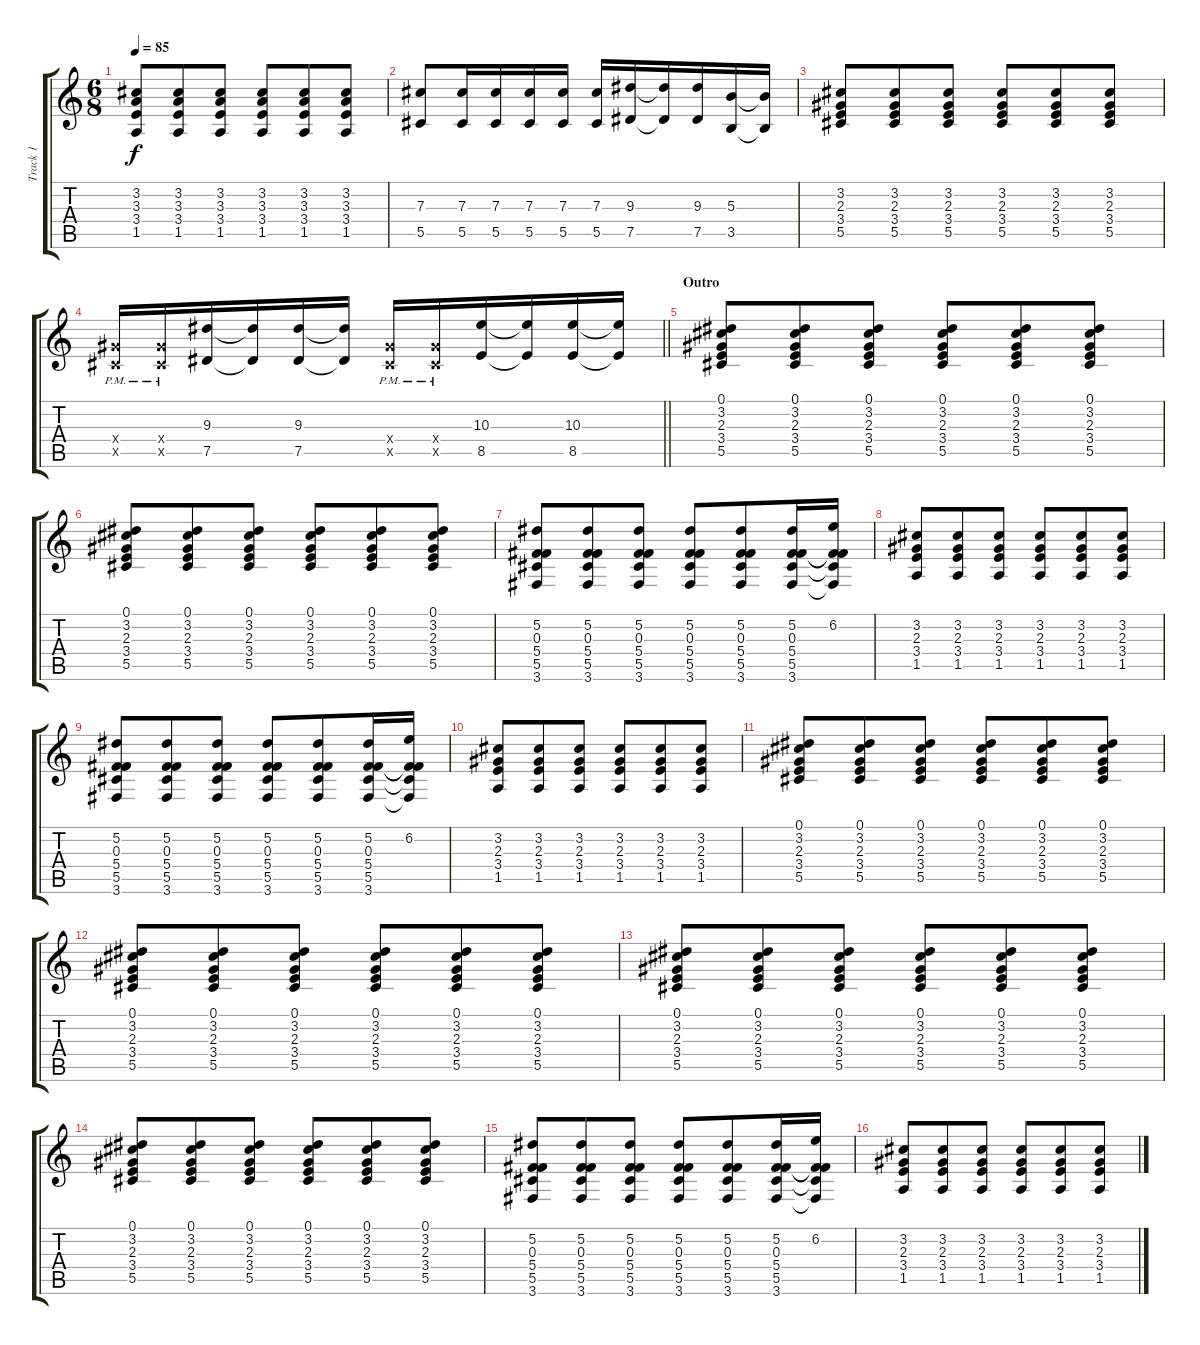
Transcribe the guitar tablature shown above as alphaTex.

\track ("Track 1" "Track 1") {instrument distortionguitar}
\staff {score tabs}
\tuning (Eb4 Bb3 Gb3 Db3 Ab2 Eb2) {hide}
\ts (6 8)
\tempo 85
\clef g2
\ks c
(3.2 3.3 3.4 1.5).8{dy f volume 13} (3.2 3.3 3.4 1.5).8 (3.2 3.3 3.4 1.5).8 (3.2 3.3 3.4 1.5).8 (3.2 3.3 3.4 1.5).8 (3.2 3.3 3.4 1.5).8 |
(7.3 5.5).8{volume 16} (7.3 5.5).16 (7.3 5.5).16 (7.3 5.5).16 (7.3 5.5).16 (7.3 5.5).16 (9.3 7.5).16 (9.3{t} 7.5{t}).16 (9.3 7.5).16 (5.3 3.5).16 (5.3{t} 3.5{t}).16 |
(3.2 2.3 3.4 5.5).8{volume 13} (3.2 2.3 3.4 5.5).8 (3.2 2.3 3.4 5.5).8 (3.2 2.3 3.4 5.5).8 (3.2 2.3 3.4 5.5).8 (3.2 2.3 3.4 5.5).8 |
\barLineRight lightlight
(7.4{pm x} 5.5{pm x}).16{volume 16} (7.4{pm x} 5.5{pm x}).16 (9.3 7.5).16 (9.3{t} 7.5{t}).16 (9.3 7.5).16 (9.3{t} 7.5{t}).16 (7.4{pm x} 5.5{pm x}).16 (7.4{pm x} 5.5{pm x}).16 (10.3 8.5).16 (10.3{t} 8.5{t}).16 (10.3 8.5).16 (10.3{t} 8.5{t}).16 |
\section ("" "Outro")
(0.1 3.2 2.3 3.4 5.5).8{volume 11} (0.1 3.2 2.3 3.4 5.5).8 (0.1 3.2 2.3 3.4 5.5).8 (0.1 3.2 2.3 3.4 5.5).8 (0.1 3.2 2.3 3.4 5.5).8 (0.1 3.2 2.3 3.4 5.5).8 |
(0.1 3.2 2.3 3.4 5.5).8 (0.1 3.2 2.3 3.4 5.5).8 (0.1 3.2 2.3 3.4 5.5).8 (0.1 3.2 2.3 3.4 5.5).8 (0.1 3.2 2.3 3.4 5.5).8 (0.1 3.2 2.3 3.4 5.5).8 |
(5.2 0.3 5.4 5.5 3.6).8 (5.2 0.3 5.4 5.5 3.6).8 (5.2 0.3 5.4 5.5 3.6).8 (5.2 0.3 5.4 5.5 3.6).8 (5.2 0.3 5.4 5.5 3.6).8 (5.2 0.3 5.4 5.5 3.6).16 (6.2 0.3{t} 5.4{t} 5.5{t} 3.6{t}).16 |
(3.2 2.3 3.4 1.5).8 (3.2 2.3 3.4 1.5).8 (3.2 2.3 3.4 1.5).8 (3.2 2.3 3.4 1.5).8 (3.2 2.3 3.4 1.5).8 (3.2 2.3 3.4 1.5).8 |
(5.2 0.3 5.4 5.5 3.6).8 (5.2 0.3 5.4 5.5 3.6).8 (5.2 0.3 5.4 5.5 3.6).8 (5.2 0.3 5.4 5.5 3.6).8 (5.2 0.3 5.4 5.5 3.6).8 (5.2 0.3 5.4 5.5 3.6).16 (6.2 0.3{t} 5.4{t} 5.5{t} 3.6{t}).16 |
(3.2 2.3 3.4 1.5).8 (3.2 2.3 3.4 1.5).8 (3.2 2.3 3.4 1.5).8 (3.2 2.3 3.4 1.5).8 (3.2 2.3 3.4 1.5).8 (3.2 2.3 3.4 1.5).8 |
(0.1 3.2 2.3 3.4 5.5).8 (0.1 3.2 2.3 3.4 5.5).8 (0.1 3.2 2.3 3.4 5.5).8 (0.1 3.2 2.3 3.4 5.5).8 (0.1 3.2 2.3 3.4 5.5).8 (0.1 3.2 2.3 3.4 5.5).8 |
(0.1 3.2 2.3 3.4 5.5).8 (0.1 3.2 2.3 3.4 5.5).8 (0.1 3.2 2.3 3.4 5.5).8 (0.1 3.2 2.3 3.4 5.5).8 (0.1 3.2 2.3 3.4 5.5).8 (0.1 3.2 2.3 3.4 5.5).8 |
(0.1 3.2 2.3 3.4 5.5).8 (0.1 3.2 2.3 3.4 5.5).8 (0.1 3.2 2.3 3.4 5.5).8 (0.1 3.2 2.3 3.4 5.5).8 (0.1 3.2 2.3 3.4 5.5).8 (0.1 3.2 2.3 3.4 5.5).8 |
(0.1 3.2 2.3 3.4 5.5).8 (0.1 3.2 2.3 3.4 5.5).8 (0.1 3.2 2.3 3.4 5.5).8 (0.1 3.2 2.3 3.4 5.5).8 (0.1 3.2 2.3 3.4 5.5).8 (0.1 3.2 2.3 3.4 5.5).8 |
(5.2 0.3 5.4 5.5 3.6).8 (5.2 0.3 5.4 5.5 3.6).8 (5.2 0.3 5.4 5.5 3.6).8 (5.2 0.3 5.4 5.5 3.6).8 (5.2 0.3 5.4 5.5 3.6).8 (5.2 0.3 5.4 5.5 3.6).16 (6.2 0.3{t} 5.4{t} 5.5{t} 3.6{t}).16 |
(3.2 2.3 3.4 1.5).8 (3.2 2.3 3.4 1.5).8 (3.2 2.3 3.4 1.5).8 (3.2 2.3 3.4 1.5).8 (3.2 2.3 3.4 1.5).8 (3.2 2.3 3.4 1.5).8
